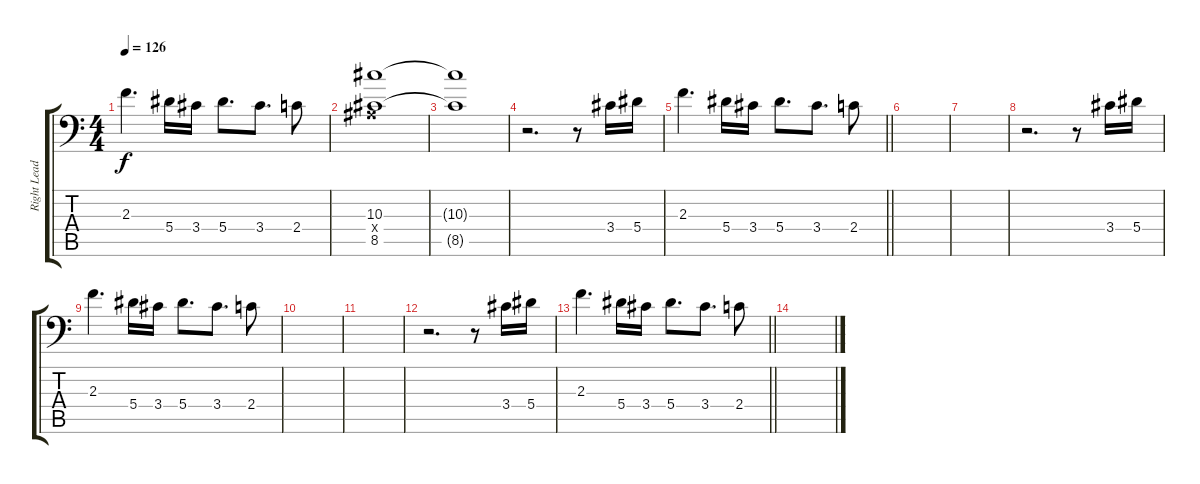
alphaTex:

\track ("Right Lead 2" "Right Lead") {instrument distortionguitar}
\staff {score tabs}
\tuning (C4 G3 Eb3 Bb2 F2 Bb1) {hide}
\ts (4 4)
\tempo 126
\clef f4
\ks c
2.3.4{d dy f} 5.4.16 3.4.16 5.4.8{d} 3.4.8{d} 2.4.8 |
(10.3 0.4{x} 8.5).1 |
(10.3{t} 8.5{t}).1 |
r.2{d} r.8 3.4.16 5.4.16 |
\barLineRight lightlight
2.3.4{d} 5.4.16 3.4.16 5.4.8{d} 3.4.8{d} 2.4.8 |
\section ("" "")
|
|
r.2{d} r.8 3.4.16 5.4.16 |
2.3.4{d} 5.4.16 3.4.16 5.4.8{d} 3.4.8{d} 2.4.8 |
|
|
r.2{d} r.8 3.4.16 5.4.16 |
\barLineRight lightlight
2.3.4{d} 5.4.16 3.4.16 5.4.8{d} 3.4.8{d} 2.4.8 |
\section ("" "")
